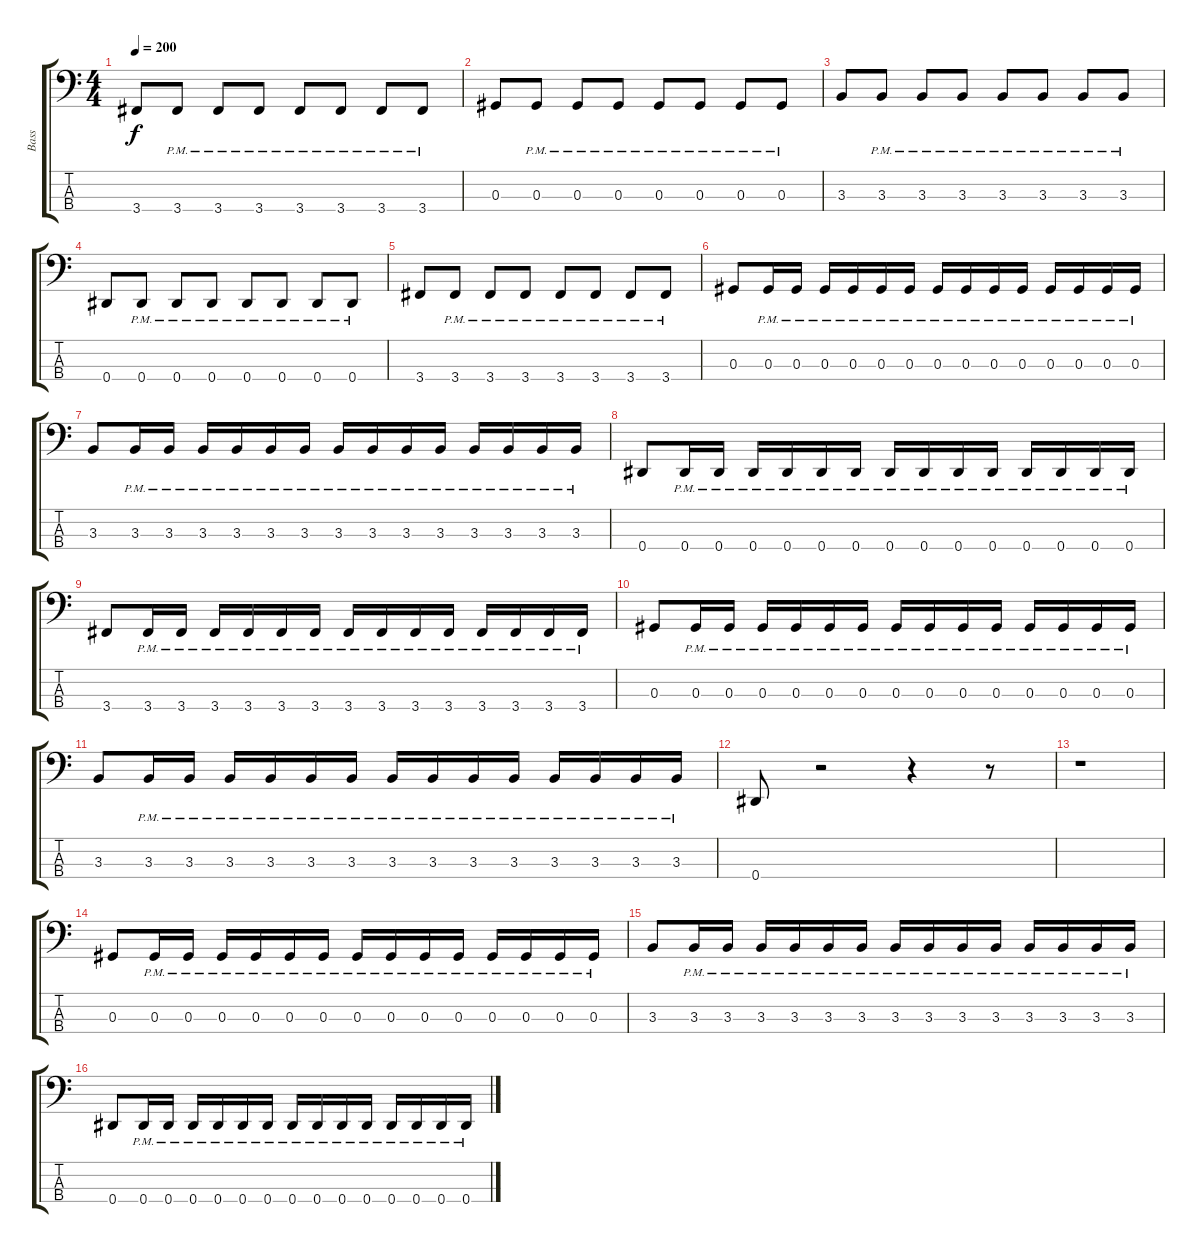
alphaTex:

\track ("Bass" "Bass") {instrument slapbass2}
\staff {score tabs}
\tuning (Gb2 Db2 Ab1 Eb1) {hide}
\ts (4 4)
\tempo 200
\clef f4
\ks c
3.4.8{dy f} 3.4{pm}.8 3.4{pm}.8 3.4{pm}.8 3.4{pm}.8 3.4{pm}.8 3.4{pm}.8 3.4{pm}.8 |
0.3.8 0.3{pm}.8 0.3{pm}.8 0.3{pm}.8 0.3{pm}.8 0.3{pm}.8 0.3{pm}.8 0.3{pm}.8 |
3.3.8 3.3{pm}.8 3.3{pm}.8 3.3{pm}.8 3.3{pm}.8 3.3{pm}.8 3.3{pm}.8 3.3{pm}.8 |
0.4.8 0.4{pm}.8 0.4{pm}.8 0.4{pm}.8 0.4{pm}.8 0.4{pm}.8 0.4{pm}.8 0.4{pm}.8 |
3.4.8 3.4{pm}.8 3.4{pm}.8 3.4{pm}.8 3.4{pm}.8 3.4{pm}.8 3.4{pm}.8 3.4{pm}.8 |
0.3.8 0.3{pm}.16 0.3{pm}.16 0.3{pm}.16 0.3{pm}.16 0.3{pm}.16 0.3{pm}.16 0.3{pm}.16 0.3{pm}.16 0.3{pm}.16 0.3{pm}.16 0.3{pm}.16 0.3{pm}.16 0.3{pm}.16 0.3{pm}.16 |
3.3.8 3.3{pm}.16 3.3{pm}.16 3.3{pm}.16 3.3{pm}.16 3.3{pm}.16 3.3{pm}.16 3.3{pm}.16 3.3{pm}.16 3.3{pm}.16 3.3{pm}.16 3.3{pm}.16 3.3{pm}.16 3.3{pm}.16 3.3{pm}.16 |
0.4.8 0.4{pm}.16 0.4{pm}.16 0.4{pm}.16 0.4{pm}.16 0.4{pm}.16 0.4{pm}.16 0.4{pm}.16 0.4{pm}.16 0.4{pm}.16 0.4{pm}.16 0.4{pm}.16 0.4{pm}.16 0.4{pm}.16 0.4{pm}.16 |
3.4.8 3.4{pm}.16 3.4{pm}.16 3.4{pm}.16 3.4{pm}.16 3.4{pm}.16 3.4{pm}.16 3.4{pm}.16 3.4{pm}.16 3.4{pm}.16 3.4{pm}.16 3.4{pm}.16 3.4{pm}.16 3.4{pm}.16 3.4{pm}.16 |
0.3.8 0.3{pm}.16 0.3{pm}.16 0.3{pm}.16 0.3{pm}.16 0.3{pm}.16 0.3{pm}.16 0.3{pm}.16 0.3{pm}.16 0.3{pm}.16 0.3{pm}.16 0.3{pm}.16 0.3{pm}.16 0.3{pm}.16 0.3{pm}.16 |
3.3.8 3.3{pm}.16 3.3{pm}.16 3.3{pm}.16 3.3{pm}.16 3.3{pm}.16 3.3{pm}.16 3.3{pm}.16 3.3{pm}.16 3.3{pm}.16 3.3{pm}.16 3.3{pm}.16 3.3{pm}.16 3.3{pm}.16 3.3{pm}.16 |
0.4.8 r.2 r.4 r.8 |
r.1 |
0.3.8 0.3{pm}.16 0.3{pm}.16 0.3{pm}.16 0.3{pm}.16 0.3{pm}.16 0.3{pm}.16 0.3{pm}.16 0.3{pm}.16 0.3{pm}.16 0.3{pm}.16 0.3{pm}.16 0.3{pm}.16 0.3{pm}.16 0.3{pm}.16 |
3.3.8 3.3{pm}.16 3.3{pm}.16 3.3{pm}.16 3.3{pm}.16 3.3{pm}.16 3.3{pm}.16 3.3{pm}.16 3.3{pm}.16 3.3{pm}.16 3.3{pm}.16 3.3{pm}.16 3.3{pm}.16 3.3{pm}.16 3.3{pm}.16 |
0.4.8 0.4{pm}.16 0.4{pm}.16 0.4{pm}.16 0.4{pm}.16 0.4{pm}.16 0.4{pm}.16 0.4{pm}.16 0.4{pm}.16 0.4{pm}.16 0.4{pm}.16 0.4{pm}.16 0.4{pm}.16 0.4{pm}.16 0.4{pm}.16
